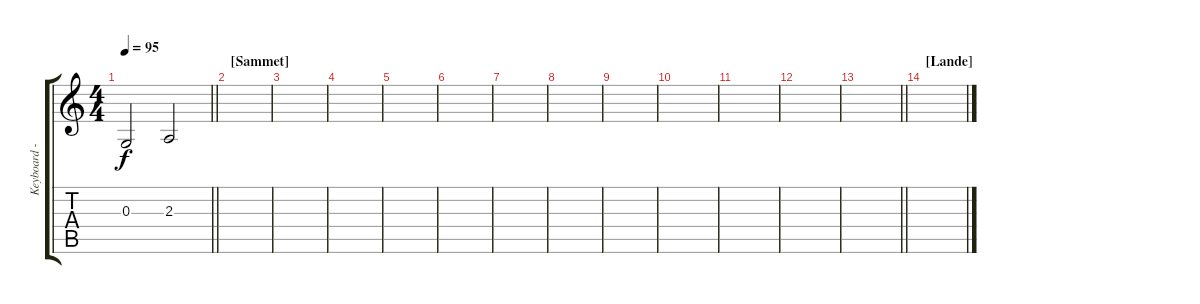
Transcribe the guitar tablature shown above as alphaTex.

\track ("Keyboard - Lead (Miro)" "Keyboard -") {instrument flute}
\staff {score tabs}
\tuning (E4 B3 G3 D3 A2 E2) {hide}
\ts (4 4)
\tempo 95
\clef g2
\barLineRight lightlight
\ks c
0.3{t}.2{dy f} 2.3.2 |
\section ("" "[Sammet]")
|
|
|
|
|
|
|
|
|
|
|
\barLineRight lightlight
|
\section ("" "[Lande]")
